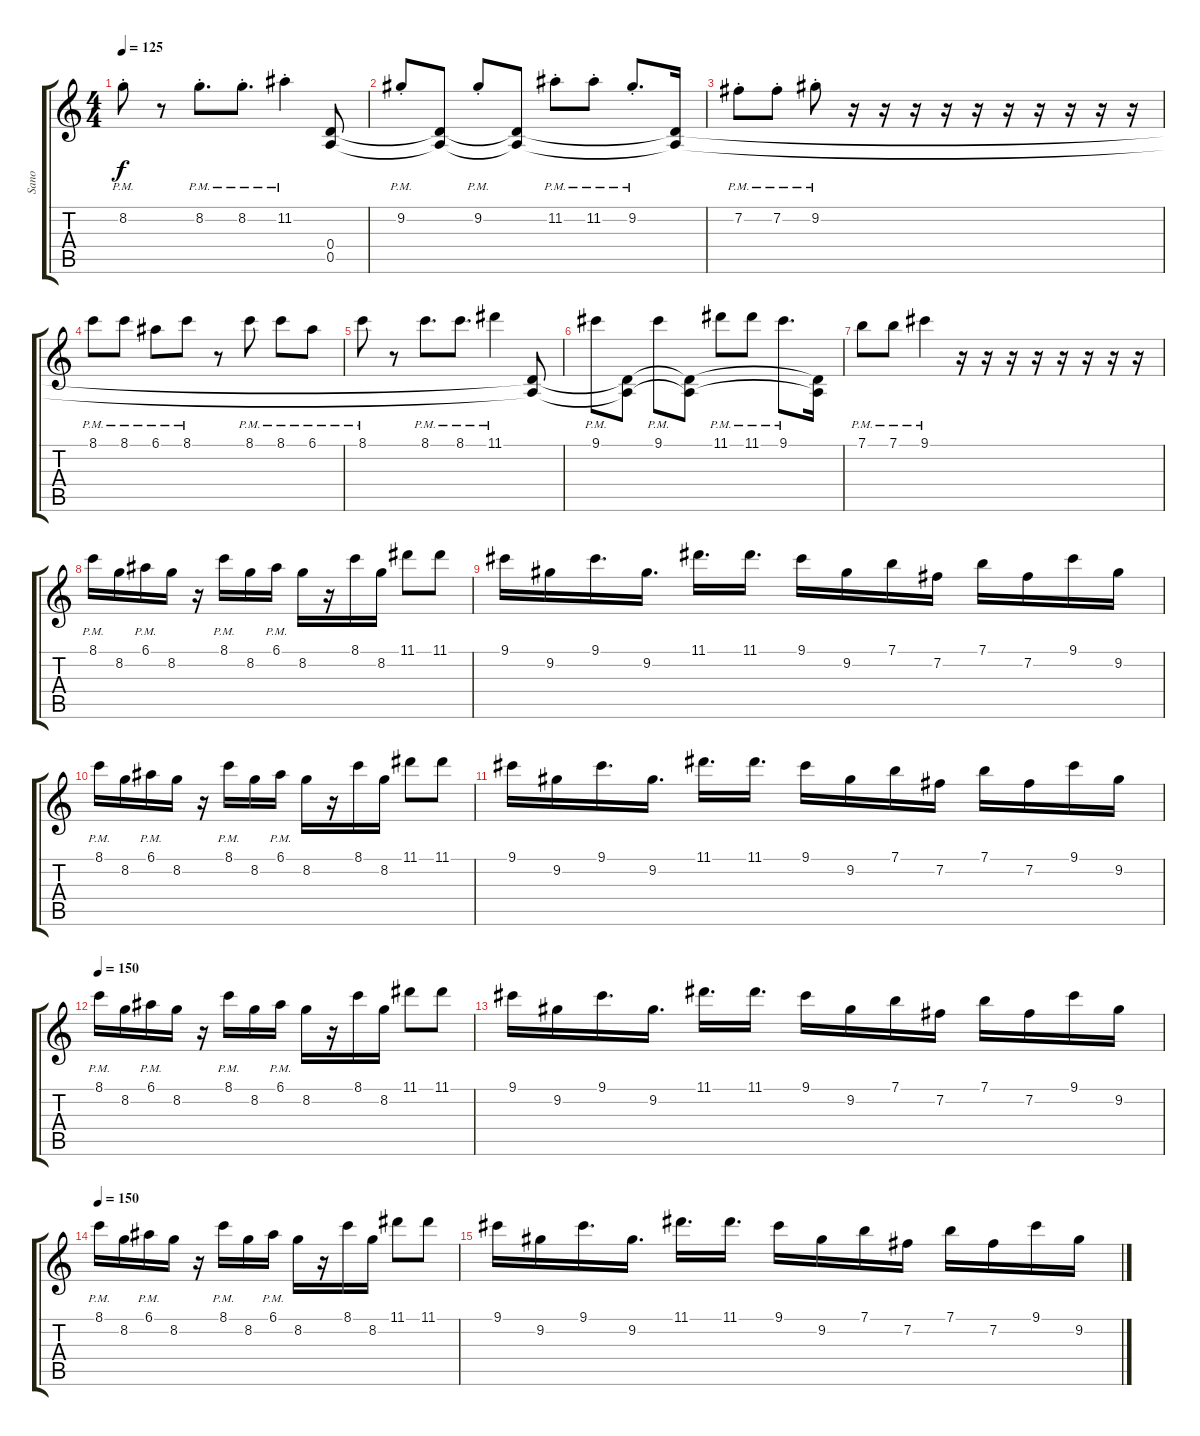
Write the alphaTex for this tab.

\track ("Sano" "Sano") {instrument distortionguitar}
\staff {score tabs}
\tuning (E4 B3 G3 D3 A2 E2) {hide}
\ts (4 4)
\tempo 125
\clef g2
\ks c
8.2{pm st}.8{dy f} r.8 8.2{pm st}.8{d} 8.2{pm st}.8{d} 11.2{pm st}.4 (0.4{t} 0.5{t}).8 |
9.2{pm st}.8 (0.4{t} 0.5{t}).8 9.2{pm st}.8 (0.4{t} 0.5{t}).8 11.2{pm st}.8 11.2{pm st}.8 9.2{pm st}.8{d} (0.4{t} 0.5{t}).16 |
7.2{pm st}.8 7.2{pm st}.8 9.2{pm st}.8 r.16 r.16 r.16 r.16 r.16 r.16 r.16 r.16 r.16 r.16 |
8.1{pm}.8 8.1{pm}.8 6.1{pm}.8 8.1{pm}.8 r.8 8.1{pm}.8 8.1{pm}.8 6.1{pm}.8 |
8.1{pm}.8 r.8 8.1{pm}.8{d} 8.1{pm}.8{d} 11.1{pm}.4 (0.4{t} 0.5{t}).8 |
9.1{pm}.8 (0.4{t} 0.5{t}).8 9.1{pm}.8 (0.4{t} 0.5{t}).8 11.1{pm}.8 11.1{pm}.8 9.1{pm}.8{d} (0.4{t} 0.5{t}).16 |
7.1{pm}.8 7.1{pm}.8 9.1{pm}.4 r.16 r.16 r.16 r.16 r.16 r.16 r.16 r.16 |
8.1{pm}.16 8.2.16 6.1{pm}.16 8.2.16 r.16 8.1{pm}.16 8.2.16 6.1{pm}.16 8.2.16 r.16 8.1.16 8.2.16 11.1.8 11.1.8 |
9.1.16 9.2.16 9.1.16{d} 9.2.16{d} 11.1.16{d} 11.1.16{d} 9.1.16 9.2.16 7.1.16 7.2.16 7.1.16 7.2.16 9.1.16 9.2.16 |
8.1{pm}.16 8.2.16 6.1{pm}.16 8.2.16 r.16 8.1{pm}.16 8.2.16 6.1{pm}.16 8.2.16 r.16 8.1.16 8.2.16 11.1.8 11.1.8 |
9.1.16 9.2.16 9.1.16{d} 9.2.16{d} 11.1.16{d} 11.1.16{d} 9.1.16 9.2.16 7.1.16 7.2.16 7.1.16 7.2.16 9.1.16 9.2.16 |
\tempo 130
\tempo 150
8.1{pm}.16 8.2.16 6.1{pm}.16 8.2.16 r.16 8.1{pm}.16 8.2.16 6.1{pm}.16 8.2.16 r.16 8.1.16 8.2.16 11.1.8 11.1.8 |
9.1.16 9.2.16 9.1.16{d} 9.2.16{d} 11.1.16{d} 11.1.16{d} 9.1.16 9.2.16 7.1.16 7.2.16 7.1.16 7.2.16 9.1.16 9.2.16 |
\tempo 130
\tempo 150
8.1{pm}.16 8.2.16 6.1{pm}.16 8.2.16 r.16 8.1{pm}.16 8.2.16 6.1{pm}.16 8.2.16 r.16 8.1.16 8.2.16 11.1.8 11.1.8 |
9.1.16 9.2.16 9.1.16{d} 9.2.16{d} 11.1.16{d} 11.1.16{d} 9.1.16 9.2.16 7.1.16 7.2.16 7.1.16 7.2.16 9.1.16 9.2.16
